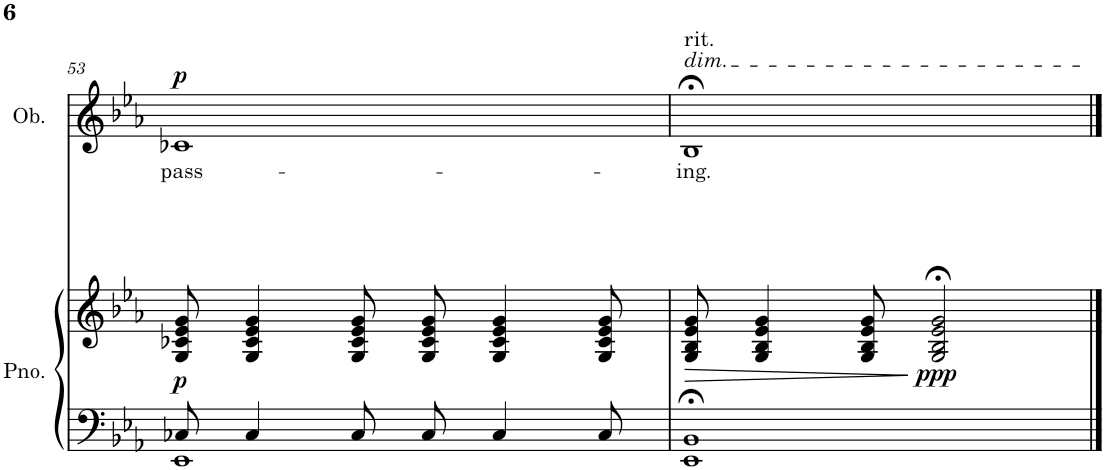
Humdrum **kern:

**kern	**kern	**dynam	**kern	**text	**dynam
*part2	*part2	*part2	*part1	*part1	*part1
*staff3	*staff2	*staff2/3	*staff1	*staff1	*staff1
*I"Piano	*	*	*I"Oboe	*	*
*I'Pno.	*	*	*I'Ob.	*	*
!!LO:PB:g=z
*clefF4	*clefG2	*	*clefG2	*	*
*k[b-e-a-]	*k[b-e-a-]	*	*k[b-e-a-]	*	*
*M4/4	*M4/4	*	*M4/4	*	*
*met(c)	*met(c)	*	*met(c)	*	*
=53	=53	=53	=53	=53	=53
*^	*	*	*	*	*
!	!	!	!LO:DY:b	!	!LO:LY:b	!LO:DY:a
8C-X/	1EE-	8G/ 8c-X/ 8e-/ 8g/	p	1c-X	pass-	p
4C-/	.	4G/ 4c-/ 4e-/ 4g/	.	.	.	.
8C-/	.	8G/ 8c-/ 8e-/ 8g/	.	.	.	.
8C-/	.	8G/ 8c-/ 8e-/ 8g/	.	.	.	.
4C-/	.	4G/ 4c-/ 4e-/ 4g/	.	.	.	.
8C-/	.	8G/ 8c-/ 8e-/ 8g/	.	.	.	.
*v	*v	*	*	*	*	*
=54	=54	=54	=54	=54	=54
!	!	!	!LO:TX:a:t=rit.	!	!
!	!	!	!LO:TX:a:i:t=dim.	!	!
!	!	!LO:HP:b	!	!LO:LY:b	!
1EE-;< 1BB-;<	8G/ 8B-/ 8e-/ 8g/	>	1B-;<	-ing.	.
.	4G/ 4B-/ 4e-/ 4g/	.	.	.	.
.	8G/ 8B-/ 8e-/ 8g/	.	.	.	.
!	!	!LO:DY:n=1:b	!	!	!
.	2G/;< 2B-/;< 2e-/;< 2g/;<	] ppp	.	.	.
==	==	==	==	==	==
*-	*-	*-	*-	*-	*-
